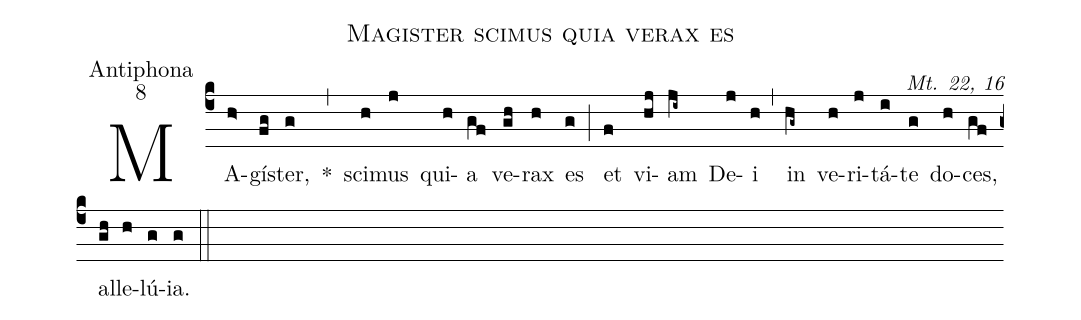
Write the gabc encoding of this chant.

name:Magister scimus quia verax es;
office-part:Antiphona;
mode:8;
commentary:Mt. 22, 16;
%%
(c4)
MA(h>)gís(fg)ter,(g) *(,)
sci(h)mus(j) qui(h)a(gf) ve(gh)rax(h) es(g) (;)
et(f) vi(hj)am(ji~) De(j)i(h) (,)
in(hg~) ve(h)ri(j)tá(i)te(g) do(h)ces,(gf) al(gh)le(h)lú(g)ia.(g) (::)
